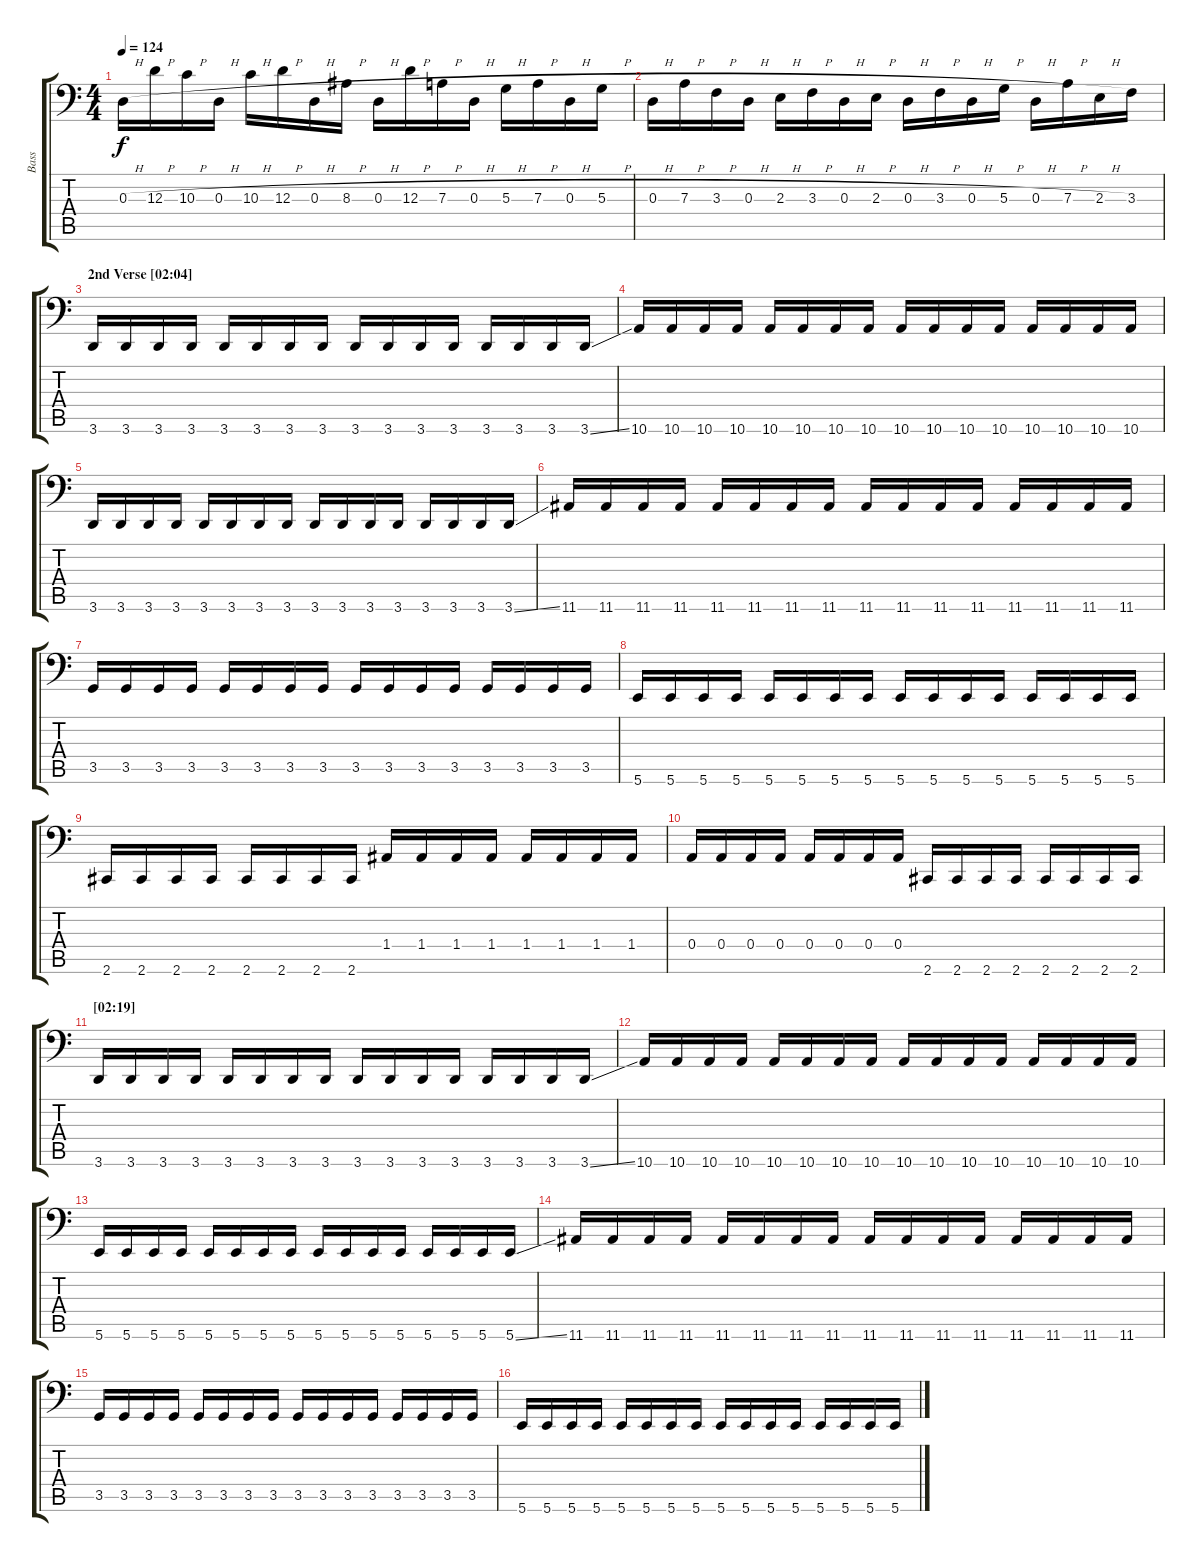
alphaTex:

\track ("Bass" "Bass") {instrument electricbassfinger}
\staff {score tabs}
\tuning (C3 G2 D2 A1 E1 B0) {hide}
\ts (4 4)
\tempo 124
\clef f4
\ks c
0.3{h}.16{dy f} 12.3{h}.16 10.3{h}.16 0.3{h}.16 10.3{h}.16 12.3{h}.16 0.3{h}.16 8.3{h}.16 0.3{h}.16 12.3{h}.16 7.3{h}.16 0.3{h}.16 5.3{h}.16 7.3{h}.16 0.3{h}.16 5.3{h}.16 |
0.3{h}.16 7.3{h}.16 3.3{h}.16 0.3{h}.16 2.3{h}.16 3.3{h}.16 0.3{h}.16 2.3{h}.16 0.3{h}.16 3.3{h}.16 0.3{h}.16 5.3{h}.16 0.3{h}.16 7.3{h}.16 2.3{h}.16 3.3.16 |
\section ("" "2nd Verse [02:04]")
3.6.16 3.6.16 3.6.16 3.6.16 3.6.16 3.6.16 3.6.16 3.6.16 3.6.16 3.6.16 3.6.16 3.6.16 3.6.16 3.6.16 3.6.16 3.6{ss}.16 |
10.6.16 10.6.16 10.6.16 10.6.16 10.6.16 10.6.16 10.6.16 10.6.16 10.6.16 10.6.16 10.6.16 10.6.16 10.6.16 10.6.16 10.6.16 10.6.16 |
3.6.16 3.6.16 3.6.16 3.6.16 3.6.16 3.6.16 3.6.16 3.6.16 3.6.16 3.6.16 3.6.16 3.6.16 3.6.16 3.6.16 3.6.16 3.6{ss}.16 |
11.6.16 11.6.16 11.6.16 11.6.16 11.6.16 11.6.16 11.6.16 11.6.16 11.6.16 11.6.16 11.6.16 11.6.16 11.6.16 11.6.16 11.6.16 11.6.16 |
3.5.16 3.5.16 3.5.16 3.5.16 3.5.16 3.5.16 3.5.16 3.5.16 3.5.16 3.5.16 3.5.16 3.5.16 3.5.16 3.5.16 3.5.16 3.5.16 |
5.6.16 5.6.16 5.6.16 5.6.16 5.6.16 5.6.16 5.6.16 5.6.16 5.6.16 5.6.16 5.6.16 5.6.16 5.6.16 5.6.16 5.6.16 5.6.16 |
2.6.16 2.6.16 2.6.16 2.6.16 2.6.16 2.6.16 2.6.16 2.6.16 1.4.16 1.4.16 1.4.16 1.4.16 1.4.16 1.4.16 1.4.16 1.4.16 |
0.4.16 0.4.16 0.4.16 0.4.16 0.4.16 0.4.16 0.4.16 0.4.16 2.6.16 2.6.16 2.6.16 2.6.16 2.6.16 2.6.16 2.6.16 2.6.16 |
\section ("" "[02:19]")
3.6.16 3.6.16 3.6.16 3.6.16 3.6.16 3.6.16 3.6.16 3.6.16 3.6.16 3.6.16 3.6.16 3.6.16 3.6.16 3.6.16 3.6.16 3.6{ss}.16 |
10.6.16 10.6.16 10.6.16 10.6.16 10.6.16 10.6.16 10.6.16 10.6.16 10.6.16 10.6.16 10.6.16 10.6.16 10.6.16 10.6.16 10.6.16 10.6.16 |
5.6.16 5.6.16 5.6.16 5.6.16 5.6.16 5.6.16 5.6.16 5.6.16 5.6.16 5.6.16 5.6.16 5.6.16 5.6.16 5.6.16 5.6.16 5.6{ss}.16 |
11.6.16 11.6.16 11.6.16 11.6.16 11.6.16 11.6.16 11.6.16 11.6.16 11.6.16 11.6.16 11.6.16 11.6.16 11.6.16 11.6.16 11.6.16 11.6.16 |
3.5.16 3.5.16 3.5.16 3.5.16 3.5.16 3.5.16 3.5.16 3.5.16 3.5.16 3.5.16 3.5.16 3.5.16 3.5.16 3.5.16 3.5.16 3.5.16 |
5.6.16 5.6.16 5.6.16 5.6.16 5.6.16 5.6.16 5.6.16 5.6.16 5.6.16 5.6.16 5.6.16 5.6.16 5.6.16 5.6.16 5.6.16 5.6.16
